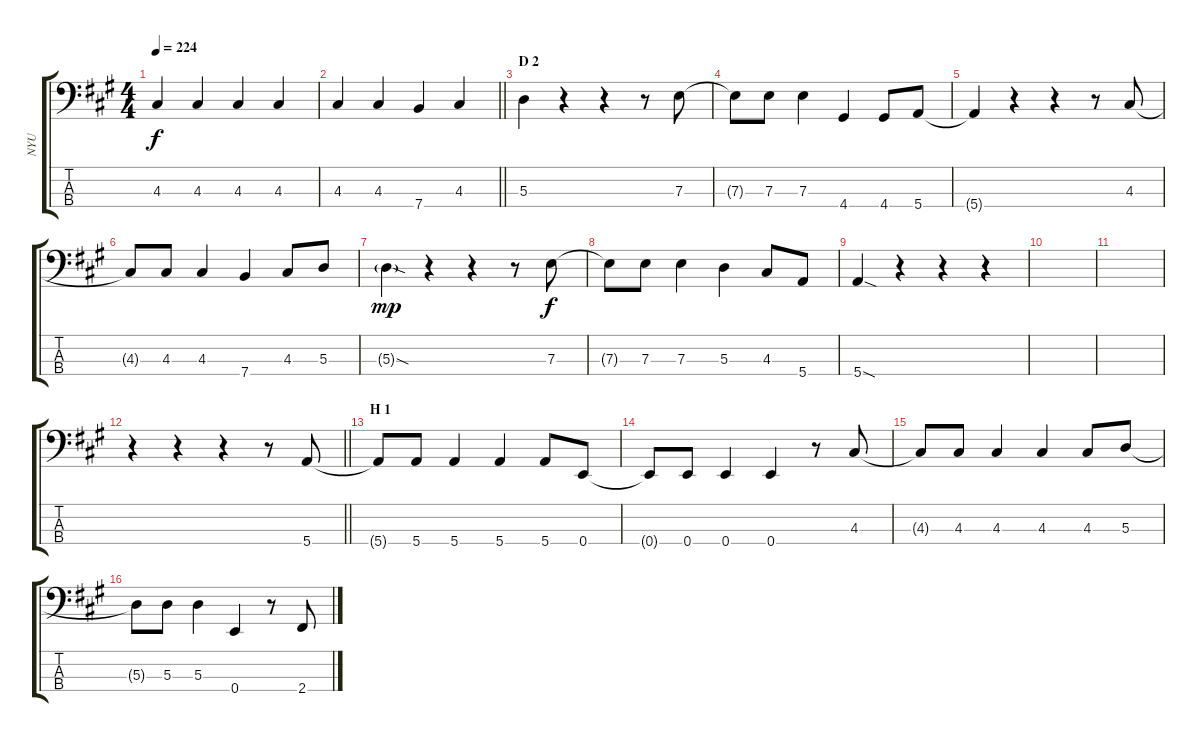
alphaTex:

\track ("NYU" "NYU") {instrument electricbasspick}
\staff {score tabs}
\tuning (G2 D2 A1 E1) {hide}
\ts (4 4)
\tempo 224
\clef f4
\ks a
4.3.4{dy f} 4.3.4 4.3.4 4.3.4 |
\barLineRight lightlight
4.3.4 4.3.4 7.4.4 4.3.4 |
\section ("" "D 2")
5.3.4 r.4 r.4 r.8 7.3.8 |
7.3{t}.8 7.3.8 7.3.4 4.4.4 4.4.8 5.4.8 |
5.4{t}.4 r.4 r.4 r.8 4.3.8 |
4.3{t}.8 4.3.8 4.3.4 7.4.4 4.3.8 5.3.8 |
5.3{sod g}.4{dy mp} r.4 r.4 r.8 7.3.8{dy f} |
7.3{t}.8 7.3.8 7.3.4 5.3.4 4.3.8 5.4.8 |
5.4{sod}.4 r.4 r.4 r.4 |
|
|
\barLineRight lightlight
r.4 r.4 r.4 r.8 5.4.8 |
\section ("" "H 1")
5.4{t}.8 5.4.8 5.4.4 5.4.4 5.4.8 0.4.8 |
0.4{t}.8 0.4.8 0.4.4 0.4.4 r.8 4.3.8 |
4.3{t}.8 4.3.8 4.3.4 4.3.4 4.3.8 5.3.8 |
5.3{t}.8 5.3.8 5.3.4 0.4.4 r.8 2.4.8
